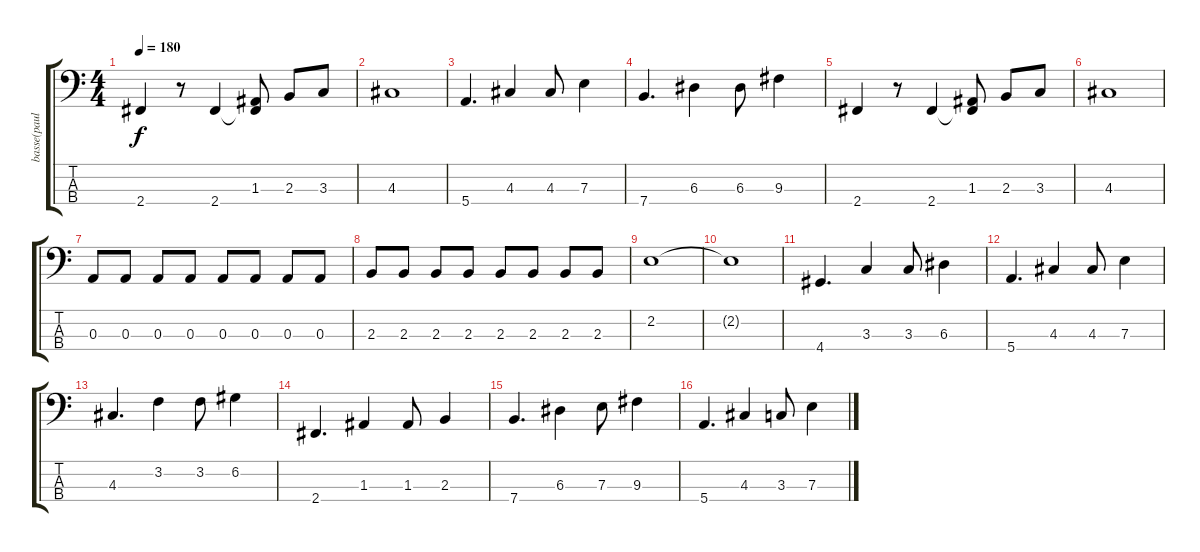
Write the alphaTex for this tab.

\track ("basse(paul)" "basse(paul") {instrument electricbasspick}
\staff {score tabs}
\tuning (G2 D2 A1 E1) {hide}
\ts (4 4)
\tempo 180
\clef f4
\ks c
2.4.4{dy f} r.8 2.4.4 (1.3 2.4{t}).8 2.3.8 3.3.8 |
4.3.1 |
5.4.4{d} 4.3.4 4.3.8 7.3.4 |
7.4.4{d} 6.3.4 6.3.8 9.3.4 |
2.4.4 r.8 2.4.4 (1.3 2.4{t}).8 2.3.8 3.3.8 |
4.3.1 |
0.3.8 0.3.8 0.3.8 0.3.8 0.3.8 0.3.8 0.3.8 0.3.8 |
2.3.8 2.3.8 2.3.8 2.3.8 2.3.8 2.3.8 2.3.8 2.3.8 |
2.2.1 |
2.2{t}.1 |
4.4.4{d} 3.3.4 3.3.8 6.3.4 |
5.4.4{d} 4.3.4 4.3.8 7.3.4 |
4.3.4{d} 3.2.4 3.2.8 6.2.4 |
2.4.4{d} 1.3.4 1.3.8 2.3.4 |
7.4.4{d} 6.3.4 7.3.8 9.3.4 |
5.4.4{d} 4.3.4 3.3.8 7.3.4
